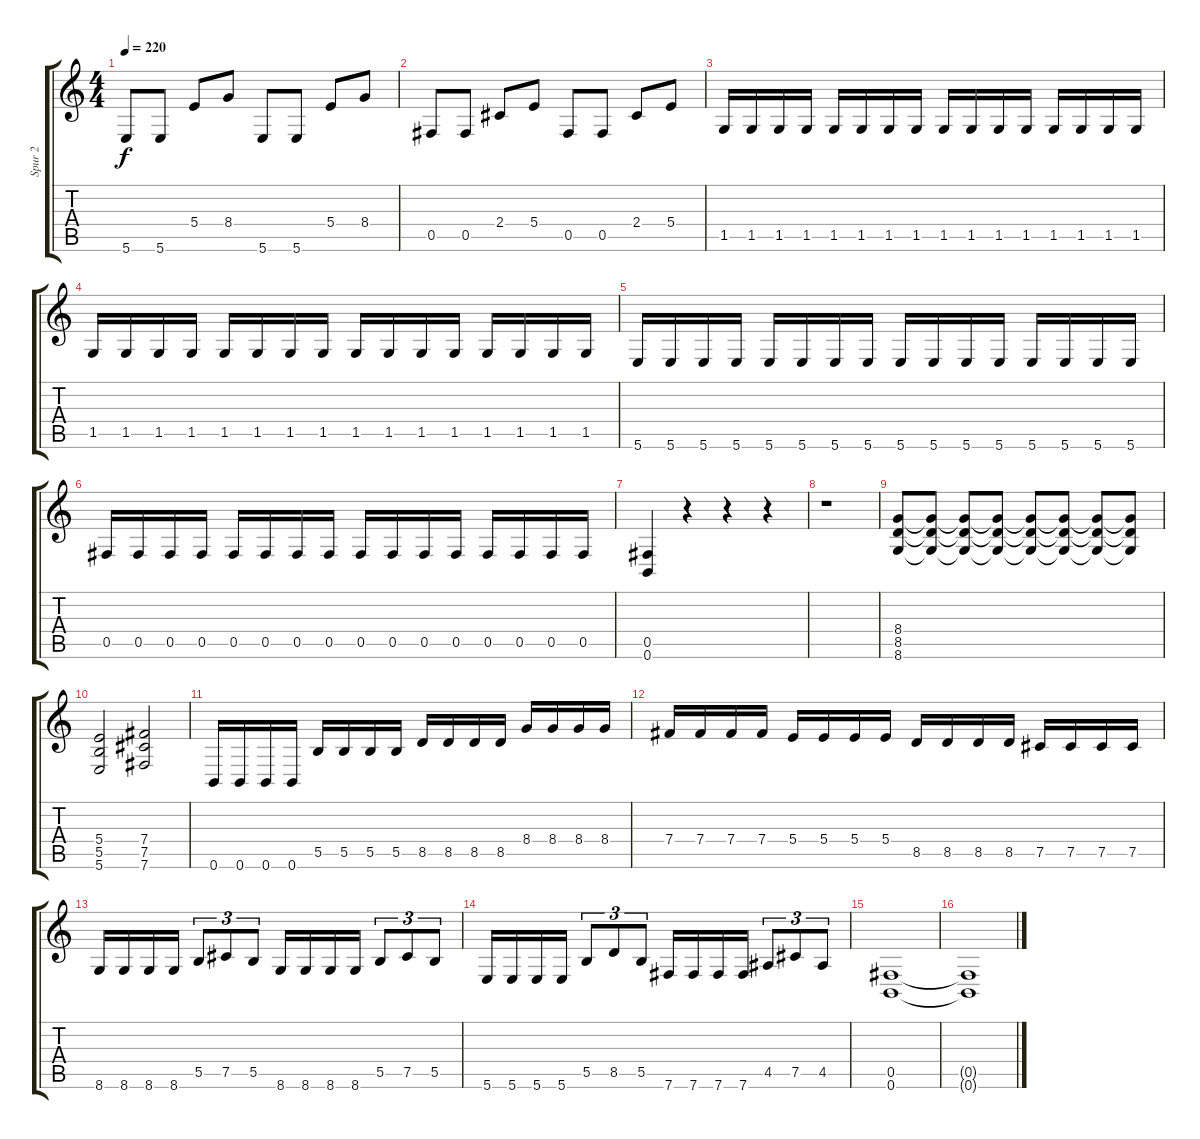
\track ("Spur 2" "Spur 2") {instrument distortionguitar}
\staff {score tabs}
\tuning (Db4 Ab3 E3 B2 Gb2 B1) {hide}
\ts (4 4)
\tempo 220
\clef g2
\ks c
5.6.8{dy f} 5.6.8 5.4.8 8.4.8 5.6.8 5.6.8 5.4.8 8.4.8 |
0.5.8 0.5.8 2.4.8 5.4.8 0.5.8 0.5.8 2.4.8 5.4.8 |
1.5.16 1.5.16 1.5.16 1.5.16 1.5.16 1.5.16 1.5.16 1.5.16 1.5.16 1.5.16 1.5.16 1.5.16 1.5.16 1.5.16 1.5.16 1.5.16 |
1.5.16 1.5.16 1.5.16 1.5.16 1.5.16 1.5.16 1.5.16 1.5.16 1.5.16 1.5.16 1.5.16 1.5.16 1.5.16 1.5.16 1.5.16 1.5.16 |
5.6.16 5.6.16 5.6.16 5.6.16 5.6.16 5.6.16 5.6.16 5.6.16 5.6.16 5.6.16 5.6.16 5.6.16 5.6.16 5.6.16 5.6.16 5.6.16 |
0.5.16 0.5.16 0.5.16 0.5.16 0.5.16 0.5.16 0.5.16 0.5.16 0.5.16 0.5.16 0.5.16 0.5.16 0.5.16 0.5.16 0.5.16 0.5.16 |
(0.5 0.6).4 r.4 r.4 r.4 |
r.1 |
(8.4 8.5 8.6).8 (8.4{t} 8.5{t} 8.6{t}).8 (8.4{t} 8.5{t} 8.6{t}).8 (8.4{t} 8.5{t} 8.6{t}).8 (8.4{t} 8.5{t} 8.6{t}).8 (8.4{t} 8.5{t} 8.6{t}).8 (8.4{t} 8.5{t} 8.6{t}).8 (8.4{t} 8.5{t} 8.6{t}).8 |
(5.4 5.5 5.6).2 (7.4 7.5 7.6).2 |
0.6.16 0.6.16 0.6.16 0.6.16 5.5.16 5.5.16 5.5.16 5.5.16 8.5.16 8.5.16 8.5.16 8.5.16 8.4.16 8.4.16 8.4.16 8.4.16 |
7.4.16 7.4.16 7.4.16 7.4.16 5.4.16 5.4.16 5.4.16 5.4.16 8.5.16 8.5.16 8.5.16 8.5.16 7.5.16 7.5.16 7.5.16 7.5.16 |
8.6.16 8.6.16 8.6.16 8.6.16 5.5.8{tu (3 2)} 7.5.8{tu (3 2)} 5.5.8{tu (3 2)} 8.6.16 8.6.16 8.6.16 8.6.16 5.5.8{tu (3 2)} 7.5.8{tu (3 2)} 5.5.8{tu (3 2)} |
5.6.16 5.6.16 5.6.16 5.6.16 5.5.8{tu (3 2)} 8.5.8{tu (3 2)} 5.5.8{tu (3 2)} 7.6.16 7.6.16 7.6.16 7.6.16 4.5.8{tu (3 2)} 7.5.8{tu (3 2)} 4.5.8{tu (3 2)} |
(0.5 0.6).1 |
(0.5{t} 0.6{t}).1
